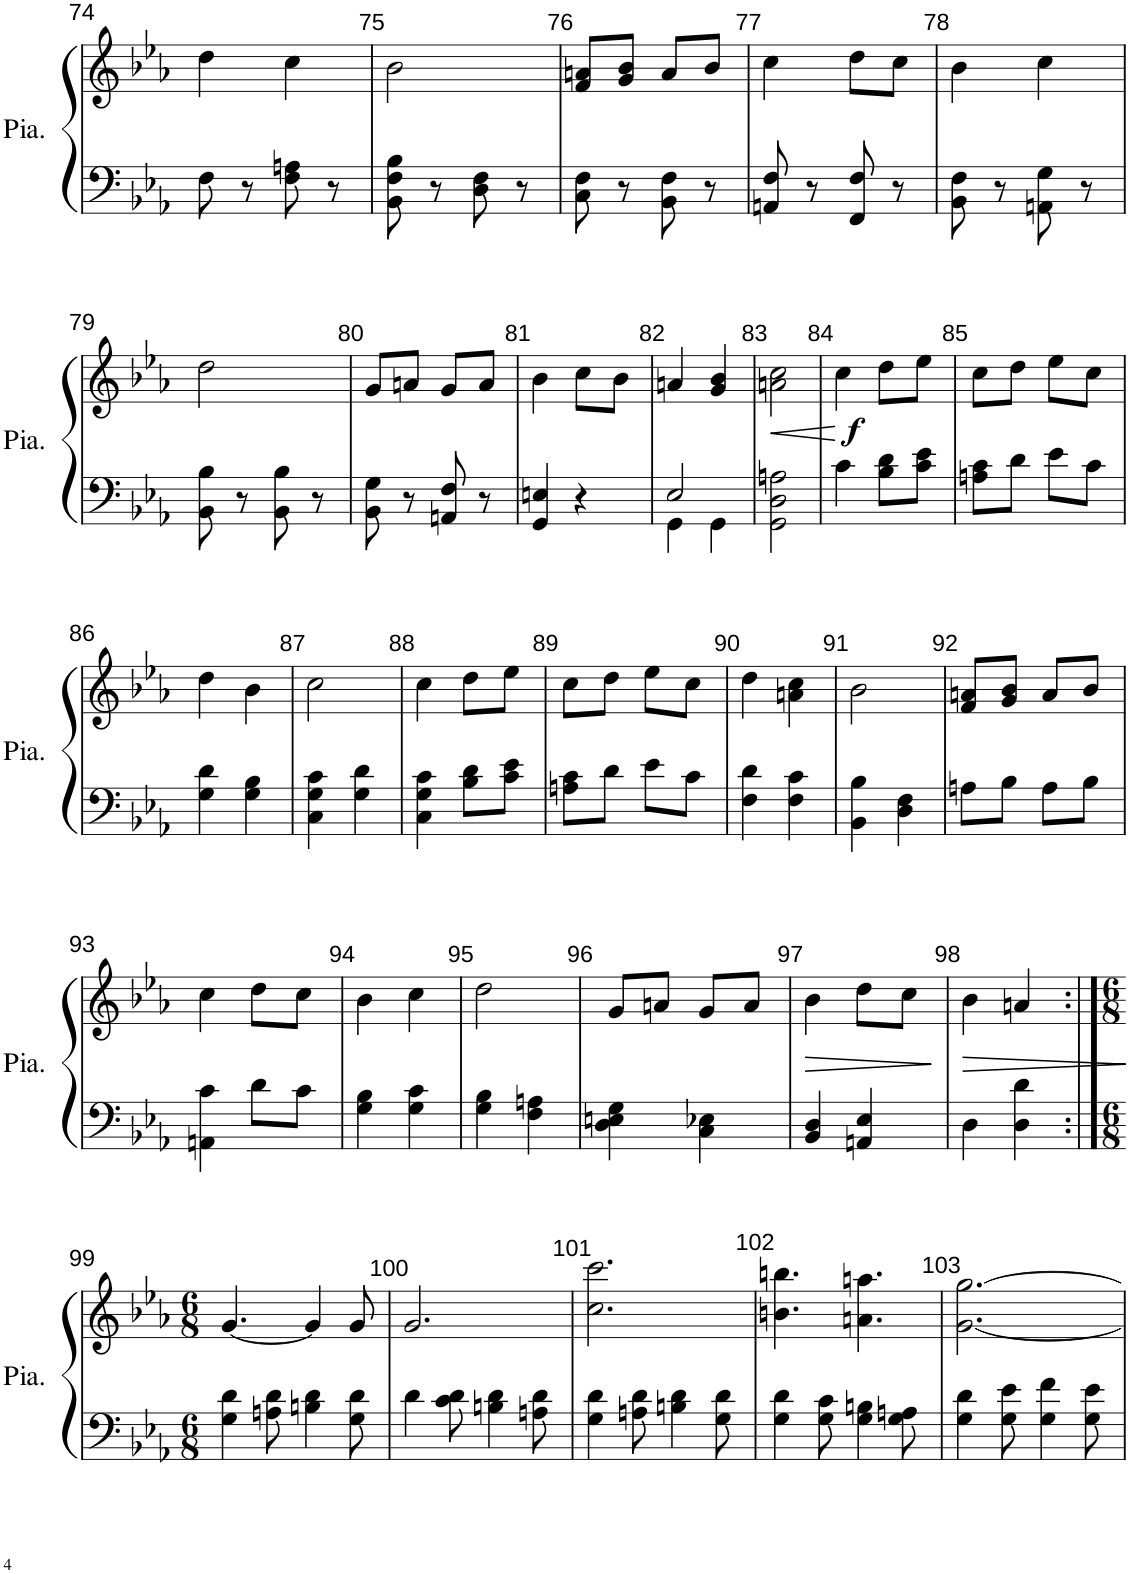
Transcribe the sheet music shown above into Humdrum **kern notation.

**kern	**kern	**dynam
*part1	*part1	*part1
*staff2	*staff1	*staff1/2
*I"Piano	*	*
*I'Pia.	*	*
!!LO:PB:g=z
*clefF4	*clefG2	*
*k[b-e-a-]	*k[b-e-a-]	*
*M2/4	*M2/4	*
=74	=74	=74
8F\	4dd\	.
8r	.	.
8F\ 8An\	4cc\	.
8r	.	.
=75	=75	=75
8BB-\ 8F\ 8B-\	2b-\	.
8r	.	.
8D\ 8F\	.	.
8r	.	.
=76	=76	=76
8C\ 8F\	8f/ 8an/L	.
8r	8g/ 8b-/J	.
8BB-\ 8F\	8a/L	.
8r	8b-/J	.
=77	=77	=77
8AAn/ 8F/	4cc\	.
8r	.	.
8FF/ 8F/	8dd\L	.
8r	8cc\J	.
=78	=78	=78
8BB-\ 8F\	4b-\	.
8r	.	.
8AAn\ 8G\	4cc\	.
8r	.	.
!!LO:LB:g=z
=79	=79	=79
8BB-\ 8B-\	2dd\	.
8r	.	.
8BB-\ 8B-\	.	.
8r	.	.
=80	=80	=80
8BB-\ 8G\	8g/L	.
8r	8an/J	.
8AAn/ 8F/	8g/L	.
8r	8a/J	.
=81	=81	=81
4GG/ 4En/	4b-\	.
4r	8cc\L	.
.	8b-\J	.
=82	=82	=82
*^	*	*
2E-/	4GG\	4an/	.
.	4GG\	4g/ 4b-/	.
=83	=83	=83	=83
!	!	!	!LO:HP:b
*v	*v	*	*
2GG\ 2D\ 2An\	2an\ 2cc\	<
.	.	[
=84	=84	=84
!	!	!LO:DY:b
4c\	4cc\	f
8B-\ 8d\L	8dd\L	.
8c\ 8e-\J	8ee-\J	.
=85	=85	=85
8An\ 8c\L	8cc\L	.
8d\J	8dd\J	.
8e-\L	8ee-\L	.
8c\J	8cc\J	.
!!LO:LB:g=z
=86	=86	=86
4G\ 4d\	4dd\	.
4G\ 4B-\	4b-\	.
=87	=87	=87
4C\ 4G\ 4c\	2cc\	.
4G\ 4d\	.	.
=88	=88	=88
4C\ 4G\ 4c\	4cc\	.
8B-\ 8d\L	8dd\L	.
8c\ 8e-\J	8ee-\J	.
=89	=89	=89
8An\ 8c\L	8cc\L	.
8d\J	8dd\J	.
8e-\L	8ee-\L	.
8c\J	8cc\J	.
=90	=90	=90
4F\ 4d\	4dd\	.
4F\ 4c\	4an\ 4cc\	.
=91	=91	=91
4BB-\ 4B-\	2b-\	.
4D\ 4F\	.	.
=92	=92	=92
8An\L	8f/ 8an/L	.
8B-\J	8g/ 8b-/J	.
8A\L	8a/L	.
8B-\J	8b-/J	.
!!LO:LB:g=z
=93	=93	=93
4AAn\ 4c\	4cc\	.
8d\L	8dd\L	.
8c\J	8cc\J	.
=94	=94	=94
4G\ 4B-\	4b-\	.
4G\ 4c\	4cc\	.
=95	=95	=95
4G\ 4B-\	2dd\	.
4F\ 4An\	.	.
=96	=96	=96
4D\ 4En\ 4G\	8g/L	.
.	8an/J	.
4C\ 4E-X\	8g/L	.
.	8a/J	.
=97	=97	=97
!	!	!LO:HP:b
4BB-/ 4D/	4b-\	>
4AAn/ 4E-/	8dd\L	.
.	8cc\J	.
.	.	]
=98	=98	=98
!	!	!LO:HP:b
4D\	4b-\	>
4D\ 4d\	4an/	.
.	.	]
!!LO:LB:g=z
=99:|!	=99:|!	=99:|!
*M6/8	*M6/8	*
4G\ 4d\	[4.g/	.
8An\ 8d\	.	.
4Bn\ 4d\	4g/]	.
8G\ 8d\	8g/	.
=100	=100	=100
4d\	2.g/	.
8c\ 8d\	.	.
4Bn\ 4d\	.	.
8An\ 8d\	.	.
=101	=101	=101
4G\ 4d\	2.cc\ 2.ccc\	.
8An\ 8d\	.	.
4Bn\ 4d\	.	.
8G\ 8d\	.	.
=102	=102	=102
4G\ 4d\	4.bn\ 4.bbn\	.
8G\ 8c\	.	.
4G\ 4Bn\	4.an\ 4.aan\	.
8G\ 8An\	.	.
=103	=103	=103
4G\ 4d\	[2.g\ [2.gg\	.
8G\ 8e-\	.	.
4G\ 4f\	.	.
8G\ 8e-\	.	.
=	=	=
*-	*-	*-
